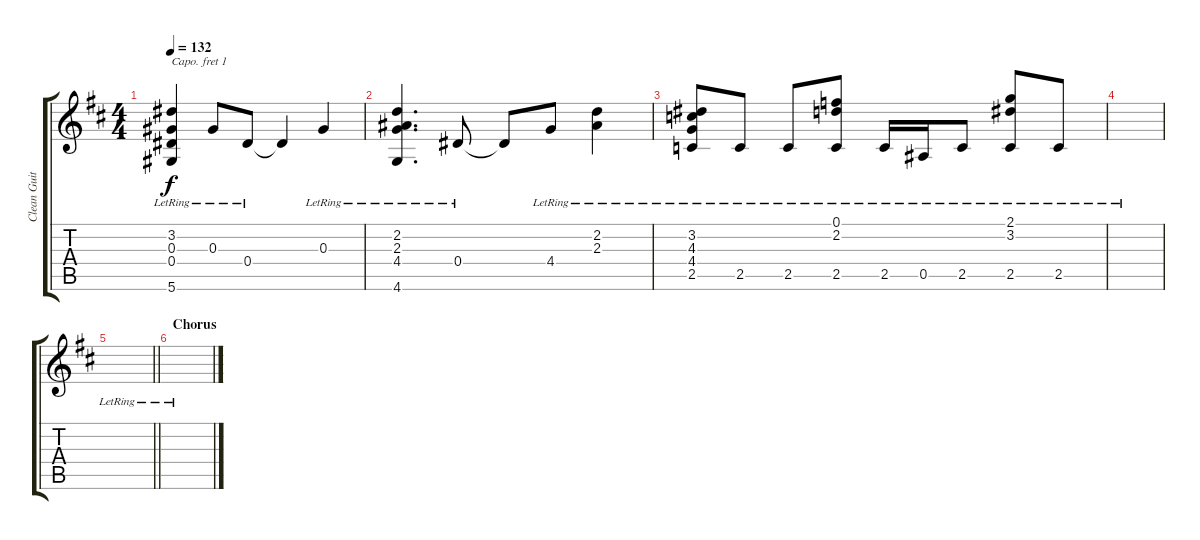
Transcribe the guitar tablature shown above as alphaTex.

\track ("Clean Guitar" "Clean Guit") {instrument electricguitarclean}
\staff {score tabs}
\capo 1
\tuning (E4 B3 G3 D3 A2 D2) {hide}
\ts (4 4)
\tempo 132
\clef g2
\ks d
(3.2{lr} 0.3{lr} 0.4{lr} 5.6{lr}).4{dy f} 0.3{lr}.8 0.4{lr}.8 0.4{t}.4 0.3{lr}.4 |
(2.2{lr} 2.3{lr} 4.4{lr} 4.6{lr}).4{d} 0.4{lr}.8 0.4{t}.8 4.4{lr}.8 (2.2{lr} 2.3{lr}).4 |
(3.2{lr} 4.3{lr} 4.4{lr} 2.5{lr}).8 2.5{lr}.8 2.5{lr}.8 (0.1{lr} 2.2{lr} 2.5{lr}).8 2.5{lr}.16 0.5{lr}.16 2.5{lr}.8 (2.1{lr} 3.2{lr} 2.5{lr}).8 2.5{lr}.8 |
|
\barLineRight lightlight
|
\section ("" "Chorus")
